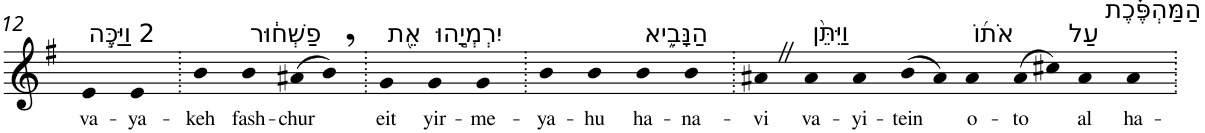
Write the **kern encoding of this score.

**kern	**text
*part1	*part1
*staff1	*staff1
*I"Piano	*
*I'Pno	*
!!LO:PB:g=z
*clefG2	*
*k[f#]	*
*G:	*
=12	=12
!LO:TX:a:t=2 וַיַּכֶּ֣ה	!
!	!LO:LY:b
4e	va-
!	!LO:LY:b
4e	-ya-
=13.	=13.
!	!LO:LY:b
4b	-keh
!LO:TX:a:t=פַשְׁח֔וּר	!
!	!LO:LY:b
4b	fash-
!	!LO:LY:b
(>8a#X	-chur
8b,)	.
=14.	=14.
!LO:TX:a:t=אֵ֖ת	!
!	!LO:LY:b
4g	eit
!LO:TX:a:t=יִרְמְיָ֣הוּ	!
!	!LO:LY:b
4g	yir-
!	!LO:LY:b
4g	-me-
=15.	=15.
!	!LO:LY:b
4b	-ya-
!	!LO:LY:b
4b	-hu
!LO:TX:a:t=הַנָּבִ֑יא	!
!	!LO:LY:b
4b	ha-
!	!LO:LY:b
4b	-na-
=16.	=16.
!	!LO:LY:b
4a#XZ	-vi
!LO:TX:a:t=וַיִּתֵּ֨ן	!
!	!LO:LY:b
4a#	va-
!	!LO:LY:b
4a#	-yi-
!	!LO:LY:b
(>8b	-tein
8a#)	.
!LO:TX:a:t=אֹת֜וֹ	!
!	!LO:LY:b
4a#	o-
!	!LO:LY:b
(>8a#	-to
8cc#X)	.
!LO:TX:a:t=עַל	!
!	!LO:LY:b
4a#	al
!LO:TX:a:t=הַמַּהְפֶּ֗כֶת	!
!	!LO:LY:b
4a#	ha-
=.	=.
*-	*-
